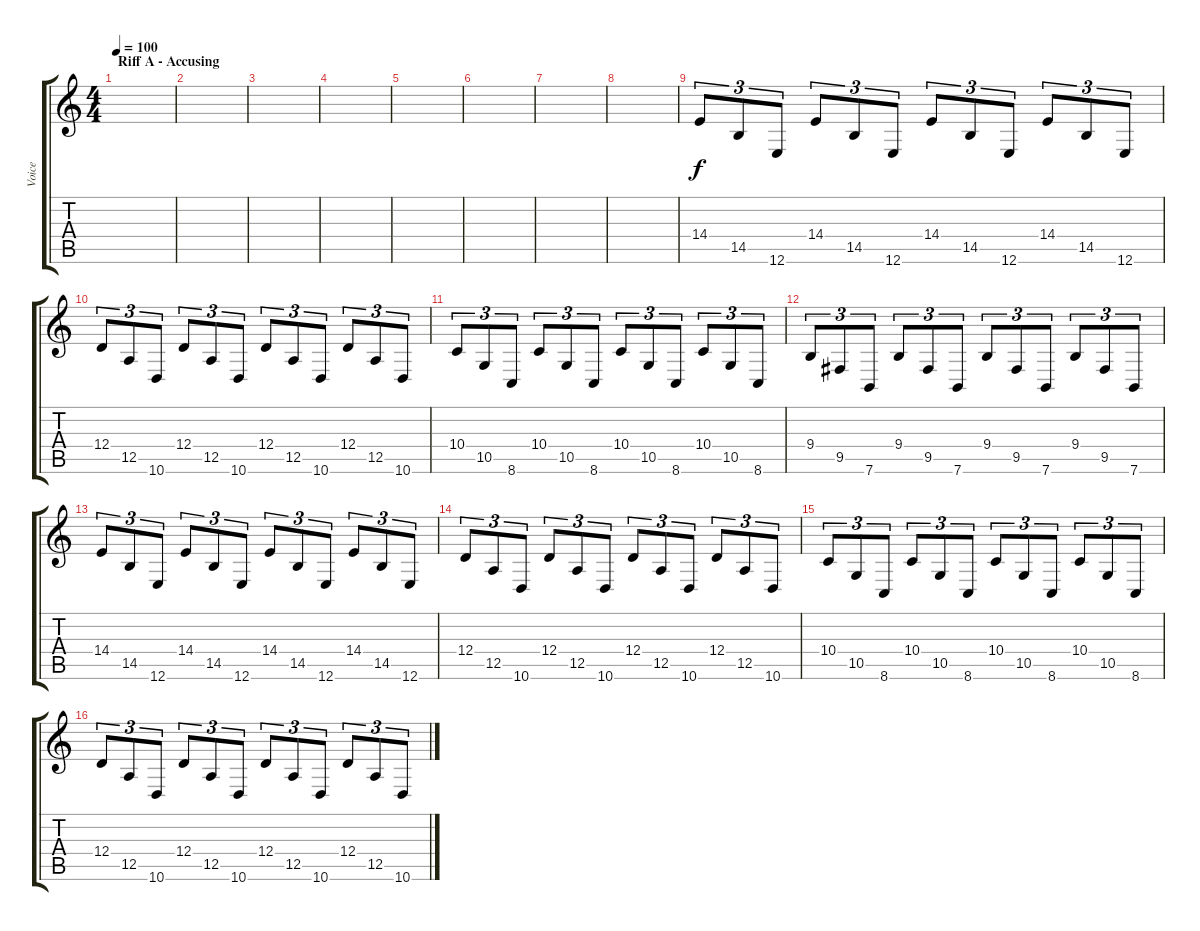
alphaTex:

\track ("Voice" "Voice") {instrument koto}
\staff {score tabs}
\tuning (E4 B3 G3 D3 A2 E2) {hide}
\ts (4 4)
\section ("" "Riff A - Accusing")
\tempo 100
\clef g2
\ks c
|
|
|
|
|
|
|
|
14.4.8{tu (3 2)} 14.5.8{tu (3 2)} 12.6.8{tu (3 2)} 14.4.8{tu (3 2)} 14.5.8{tu (3 2)} 12.6.8{tu (3 2)} 14.4.8{tu (3 2)} 14.5.8{tu (3 2)} 12.6.8{tu (3 2)} 14.4.8{tu (3 2)} 14.5.8{tu (3 2)} 12.6.8{tu (3 2)} |
12.4.8{tu (3 2)} 12.5.8{tu (3 2)} 10.6.8{tu (3 2)} 12.4.8{tu (3 2)} 12.5.8{tu (3 2)} 10.6.8{tu (3 2)} 12.4.8{tu (3 2)} 12.5.8{tu (3 2)} 10.6.8{tu (3 2)} 12.4.8{tu (3 2)} 12.5.8{tu (3 2)} 10.6.8{tu (3 2)} |
10.4.8{tu (3 2)} 10.5.8{tu (3 2)} 8.6.8{tu (3 2)} 10.4.8{tu (3 2)} 10.5.8{tu (3 2)} 8.6.8{tu (3 2)} 10.4.8{tu (3 2)} 10.5.8{tu (3 2)} 8.6.8{tu (3 2)} 10.4.8{tu (3 2)} 10.5.8{tu (3 2)} 8.6.8{tu (3 2)} |
9.4.8{tu (3 2)} 9.5.8{tu (3 2)} 7.6.8{tu (3 2)} 9.4.8{tu (3 2)} 9.5.8{tu (3 2)} 7.6.8{tu (3 2)} 9.4.8{tu (3 2)} 9.5.8{tu (3 2)} 7.6.8{tu (3 2)} 9.4.8{tu (3 2)} 9.5.8{tu (3 2)} 7.6.8{tu (3 2)} |
14.4.8{tu (3 2)} 14.5.8{tu (3 2)} 12.6.8{tu (3 2)} 14.4.8{tu (3 2)} 14.5.8{tu (3 2)} 12.6.8{tu (3 2)} 14.4.8{tu (3 2)} 14.5.8{tu (3 2)} 12.6.8{tu (3 2)} 14.4.8{tu (3 2)} 14.5.8{tu (3 2)} 12.6.8{tu (3 2)} |
12.4.8{tu (3 2)} 12.5.8{tu (3 2)} 10.6.8{tu (3 2)} 12.4.8{tu (3 2)} 12.5.8{tu (3 2)} 10.6.8{tu (3 2)} 12.4.8{tu (3 2)} 12.5.8{tu (3 2)} 10.6.8{tu (3 2)} 12.4.8{tu (3 2)} 12.5.8{tu (3 2)} 10.6.8{tu (3 2)} |
10.4.8{tu (3 2)} 10.5.8{tu (3 2)} 8.6.8{tu (3 2)} 10.4.8{tu (3 2)} 10.5.8{tu (3 2)} 8.6.8{tu (3 2)} 10.4.8{tu (3 2)} 10.5.8{tu (3 2)} 8.6.8{tu (3 2)} 10.4.8{tu (3 2)} 10.5.8{tu (3 2)} 8.6.8{tu (3 2)} |
12.4.8{tu (3 2)} 12.5.8{tu (3 2)} 10.6.8{tu (3 2)} 12.4.8{tu (3 2)} 12.5.8{tu (3 2)} 10.6.8{tu (3 2)} 12.4.8{tu (3 2)} 12.5.8{tu (3 2)} 10.6.8{tu (3 2)} 12.4.8{tu (3 2)} 12.5.8{tu (3 2)} 10.6.8{tu (3 2)}
